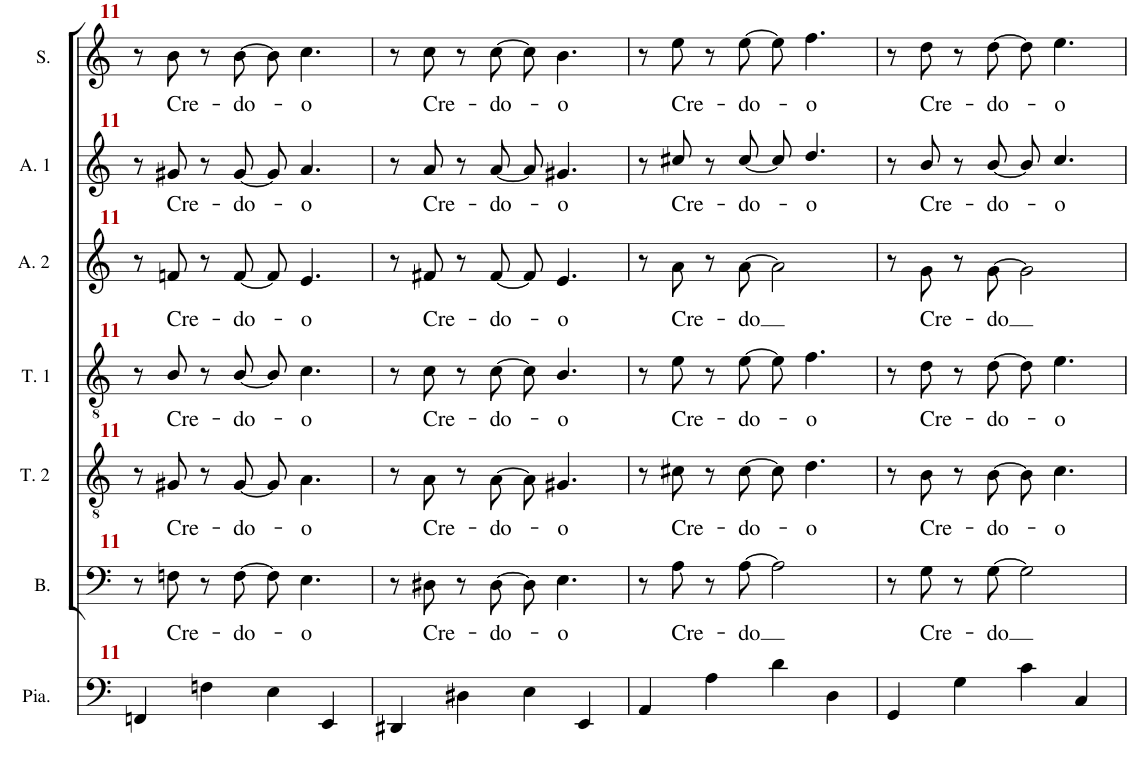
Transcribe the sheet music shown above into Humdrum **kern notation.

**kern	**kern	**text	**kern	**text	**kern	**text	**kern	**text	**kern	**text	**kern	**text
*part7	*part6	*part6	*part5	*part5	*part4	*part4	*part3	*part3	*part2	*part2	*part1	*part1
*staff7	*staff6	*staff6	*staff5	*staff5	*staff4	*staff4	*staff3	*staff3	*staff2	*staff2	*staff1	*staff1
*I"Piano	*I"Basse	*	*I"Ténor 2	*	*I"Ténor 1	*	*I"Alto 2	*	*I"Alto 1	*	*I"Soprano	*
*I'Pno.	*I'B.	*	*I'T. 2	*	*I'T. 1	*	*I'A. 2	*	*I'A. 1	*	*I'S.	*
!!LO:PB:g=z
*clefF4	*clefF4	*	*clefGv2	*	*clefGv2	*	*clefG2	*	*clefG2	*	*clefG2	*
*k[]	*k[]	*	*k[]	*	*k[]	*	*k[]	*	*k[]	*	*k[]	*
*M4/4	*M4/4	*	*M4/4	*	*M4/4	*	*M4/4	*	*M4/4	*	*M4/4	*
=11	=11	=11	=11	=11	=11	=11	=11	=11	=11	=11	=11	=11
4FFn/	8r	.	8r	.	8r	.	8r	.	8r	.	8r	.
!	!	!LO:LY:b	!	!LO:LY:b	!	!LO:LY:b	!	!LO:LY:b	!	!LO:LY:b	!	!LO:LY:b
.	8Fn\	Cre-	8G#X/	Cre-	8B/	Cre-	8fn/	Cre-	8g#X/	Cre-	8b\	Cre-
4Fn\	8r	.	8r	.	8r	.	8r	.	8r	.	8r	.
!	!	!LO:LY:b	!	!LO:LY:b	!	!LO:LY:b	!	!LO:LY:b	!	!LO:LY:b	!	!LO:LY:b
.	[8F\	-do-	[8G#/	-do-	[8B/	-do-	[8f/	-do-	[8g#/	-do-	[8b\	-do-
4E\	8F\]	.	8G#/]	.	8B/]	.	8f/]	.	8g#/]	.	8b\]	.
!	!	!LO:LY:b	!	!LO:LY:b	!	!LO:LY:b	!	!LO:LY:b	!	!LO:LY:b	!	!LO:LY:b
.	4.E\	-o	4.A\	-o	4.c\	-o	4.e/	-o	4.a/	-o	4.cc\	-o
4EE/	.	.	.	.	.	.	.	.	.	.	.	.
=12	=12	=12	=12	=12	=12	=12	=12	=12	=12	=12	=12	=12
4DD#X/	8r	.	8r	.	8r	.	8r	.	8r	.	8r	.
!	!	!LO:LY:b	!	!LO:LY:b	!	!LO:LY:b	!	!LO:LY:b	!	!LO:LY:b	!	!LO:LY:b
.	8D#X\	Cre-	8A\	Cre-	8c\	Cre-	8f#X/	Cre-	8a/	Cre-	8cc\	Cre-
4D#X\	8r	.	8r	.	8r	.	8r	.	8r	.	8r	.
!	!	!LO:LY:b	!	!LO:LY:b	!	!LO:LY:b	!	!LO:LY:b	!	!LO:LY:b	!	!LO:LY:b
.	[8D#\	-do-	[8A\	-do-	[8c\	-do-	[8f#/	-do-	[8a/	-do-	[8cc\	-do-
4E\	8D#\]	.	8A\]	.	8c\]	.	8f#/]	.	8a/]	.	8cc\]	.
!	!	!LO:LY:b	!	!LO:LY:b	!	!LO:LY:b	!	!LO:LY:b	!	!LO:LY:b	!	!LO:LY:b
.	4.E\	-o	4.G#X/	-o	4.B/	-o	4.e/	-o	4.g#X/	-o	4.b\	-o
4EE/	.	.	.	.	.	.	.	.	.	.	.	.
=13	=13	=13	=13	=13	=13	=13	=13	=13	=13	=13	=13	=13
4AA/	8r	.	8r	.	8r	.	8r	.	8r	.	8r	.
!	!	!LO:LY:b	!	!LO:LY:b	!	!LO:LY:b	!	!LO:LY:b	!	!LO:LY:b	!	!LO:LY:b
.	8A\	Cre-	8c#X\	Cre-	8e\	Cre-	8a\	Cre-	8cc#X/	Cre-	8ee\	Cre-
4A\	8r	.	8r	.	8r	.	8r	.	8r	.	8r	.
!	!	!LO:LY:b	!	!LO:LY:b	!	!LO:LY:b	!	!LO:LY:b	!	!LO:LY:b	!	!LO:LY:b
.	[8A\	-do	[8c#\	-do-	[8e\	-do-	[8a\	-do	[8cc#/	-do-	[8ee\	-do-
4d\	2A\]	.	8c#\]	.	8e\]	.	2a\]	.	8cc#/]	.	8ee\]	.
!	!	!	!	!LO:LY:b	!	!LO:LY:b	!	!	!	!LO:LY:b	!	!LO:LY:b
.	.	.	4.d\	-o	4.f\	-o	.	.	4.dd/	-o	4.ff\	-o
4D\	.	.	.	.	.	.	.	.	.	.	.	.
=14	=14	=14	=14	=14	=14	=14	=14	=14	=14	=14	=14	=14
4GG/	8r	.	8r	.	8r	.	8r	.	8r	.	8r	.
!	!	!LO:LY:b	!	!LO:LY:b	!	!LO:LY:b	!	!LO:LY:b	!	!LO:LY:b	!	!LO:LY:b
.	8G\	Cre-	8B\	Cre-	8d\	Cre-	8g\	Cre-	8b/	Cre-	8dd\	Cre-
4G\	8r	.	8r	.	8r	.	8r	.	8r	.	8r	.
!	!	!LO:LY:b	!	!LO:LY:b	!	!LO:LY:b	!	!LO:LY:b	!	!LO:LY:b	!	!LO:LY:b
.	[8G\	-do	[8B\	-do-	[8d\	-do-	[8g\	-do	[8b/	-do-	[8dd\	-do-
4c\	2G\]	.	8B\]	.	8d\]	.	2g\]	.	8b/]	.	8dd\]	.
!	!	!	!	!LO:LY:b	!	!LO:LY:b	!	!	!	!LO:LY:b	!	!LO:LY:b
.	.	.	4.c\	-o	4.e\	-o	.	.	4.cc/	-o	4.ee\	-o
4C/	.	.	.	.	.	.	.	.	.	.	.	.
=	=	=	=	=	=	=	=	=	=	=	=	=
*-	*-	*-	*-	*-	*-	*-	*-	*-	*-	*-	*-	*-
